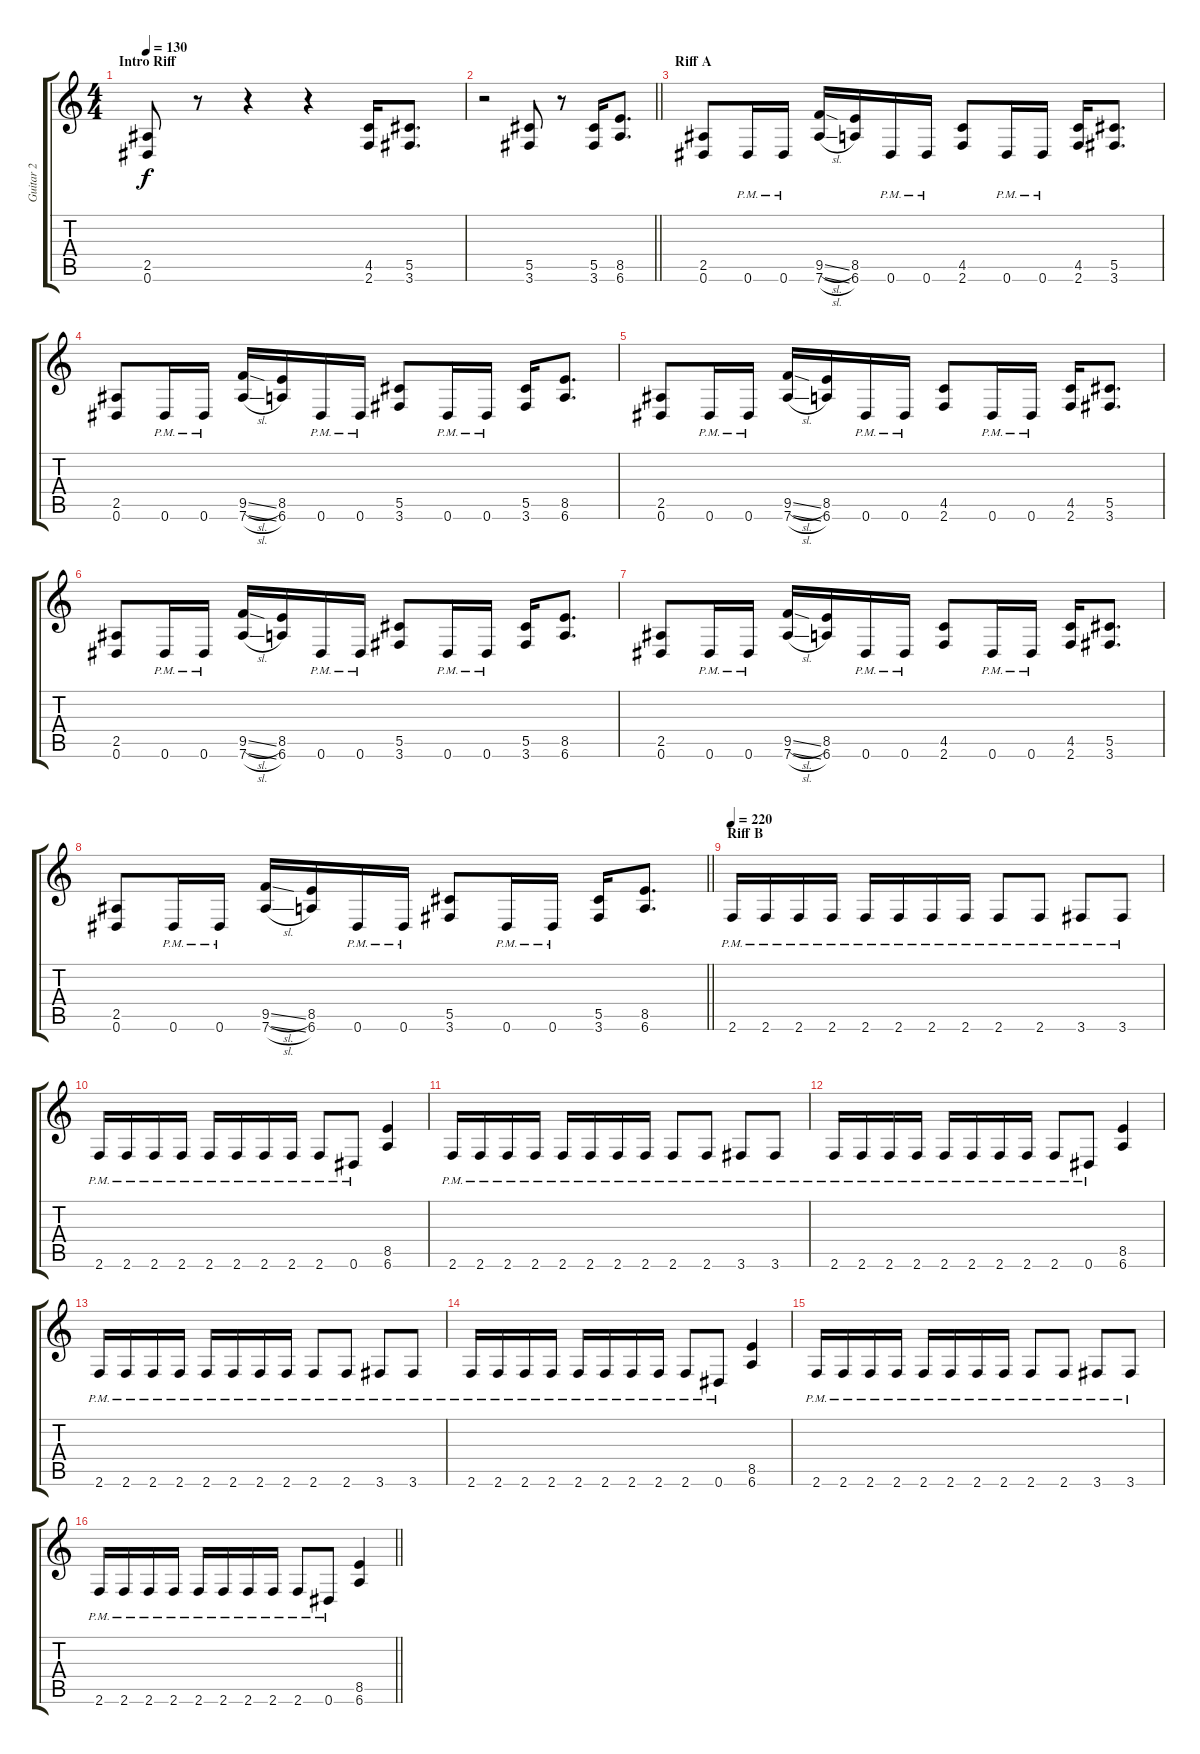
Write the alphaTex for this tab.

\track ("Guitar 2" "Guitar 2") {instrument distortionguitar}
\staff {score tabs}
\tuning (Eb4 Bb3 Gb3 Db3 Ab2 Eb2) {hide}
\ts (4 4)
\section ("" "Intro Riff")
\tempo 130
\clef g2
\ks c
(2.5 0.6).8{dy f instrument distortionguitar} r.8 r.4 r.4 (4.5 2.6).16 (5.5 3.6).8{d} |
\barLineRight lightlight
r.2 (5.5 3.6).8 r.8 (5.5 3.6).16 (8.5 6.6).8{d} |
\section ("" "Riff A")
(2.5 0.6).8 0.6{pm}.16 0.6{pm}.16 (9.5{sl} 7.6{sl}).16 (8.5 6.6).16 0.6{pm}.16 0.6{pm}.16 (4.5 2.6).8 0.6{pm}.16 0.6{pm}.16 (4.5 2.6).16 (5.5 3.6).8{d} |
(2.5 0.6).8 0.6{pm}.16 0.6{pm}.16 (9.5{sl} 7.6{sl}).16 (8.5 6.6).16 0.6{pm}.16 0.6{pm}.16 (5.5 3.6).8 0.6{pm}.16 0.6{pm}.16 (5.5 3.6).16 (8.5 6.6).8{d} |
(2.5 0.6).8 0.6{pm}.16 0.6{pm}.16 (9.5{sl} 7.6{sl}).16 (8.5 6.6).16 0.6{pm}.16 0.6{pm}.16 (4.5 2.6).8 0.6{pm}.16 0.6{pm}.16 (4.5 2.6).16 (5.5 3.6).8{d} |
(2.5 0.6).8 0.6{pm}.16 0.6{pm}.16 (9.5{sl} 7.6{sl}).16 (8.5 6.6).16 0.6{pm}.16 0.6{pm}.16 (5.5 3.6).8 0.6{pm}.16 0.6{pm}.16 (5.5 3.6).16 (8.5 6.6).8{d} |
(2.5 0.6).8 0.6{pm}.16 0.6{pm}.16 (9.5{sl} 7.6{sl}).16 (8.5 6.6).16 0.6{pm}.16 0.6{pm}.16 (4.5 2.6).8 0.6{pm}.16 0.6{pm}.16 (4.5 2.6).16 (5.5 3.6).8{d} |
\barLineRight lightlight
(2.5 0.6).8 0.6{pm}.16 0.6{pm}.16 (9.5{sl} 7.6{sl}).16 (8.5 6.6).16 0.6{pm}.16 0.6{pm}.16 (5.5 3.6).8 0.6{pm}.16 0.6{pm}.16 (5.5 3.6).16 (8.5 6.6).8{d} |
\section ("" "Riff B")
\tempo 220
2.6{pm}.16 2.6{pm}.16 2.6{pm}.16 2.6{pm}.16 2.6{pm}.16 2.6{pm}.16 2.6{pm}.16 2.6{pm}.16 2.6{pm}.8 2.6{pm}.8 3.6{pm}.8 3.6{pm}.8 |
2.6{pm}.16 2.6{pm}.16 2.6{pm}.16 2.6{pm}.16 2.6{pm}.16 2.6{pm}.16 2.6{pm}.16 2.6{pm}.16 2.6{pm}.8 0.6{pm}.8 (8.5 6.6).4 |
2.6{pm}.16 2.6{pm}.16 2.6{pm}.16 2.6{pm}.16 2.6{pm}.16 2.6{pm}.16 2.6{pm}.16 2.6{pm}.16 2.6{pm}.8 2.6{pm}.8 3.6{pm}.8 3.6{pm}.8 |
2.6{pm}.16 2.6{pm}.16 2.6{pm}.16 2.6{pm}.16 2.6{pm}.16 2.6{pm}.16 2.6{pm}.16 2.6{pm}.16 2.6{pm}.8 0.6{pm}.8 (8.5 6.6).4 |
2.6{pm}.16 2.6{pm}.16 2.6{pm}.16 2.6{pm}.16 2.6{pm}.16 2.6{pm}.16 2.6{pm}.16 2.6{pm}.16 2.6{pm}.8 2.6{pm}.8 3.6{pm}.8 3.6{pm}.8 |
2.6{pm}.16 2.6{pm}.16 2.6{pm}.16 2.6{pm}.16 2.6{pm}.16 2.6{pm}.16 2.6{pm}.16 2.6{pm}.16 2.6{pm}.8 0.6{pm}.8 (8.5 6.6).4 |
2.6{pm}.16 2.6{pm}.16 2.6{pm}.16 2.6{pm}.16 2.6{pm}.16 2.6{pm}.16 2.6{pm}.16 2.6{pm}.16 2.6{pm}.8 2.6{pm}.8 3.6{pm}.8 3.6{pm}.8 |
\barLineRight lightlight
2.6{pm}.16 2.6{pm}.16 2.6{pm}.16 2.6{pm}.16 2.6{pm}.16 2.6{pm}.16 2.6{pm}.16 2.6{pm}.16 2.6{pm}.8 0.6{pm}.8 (8.5 6.6).4
